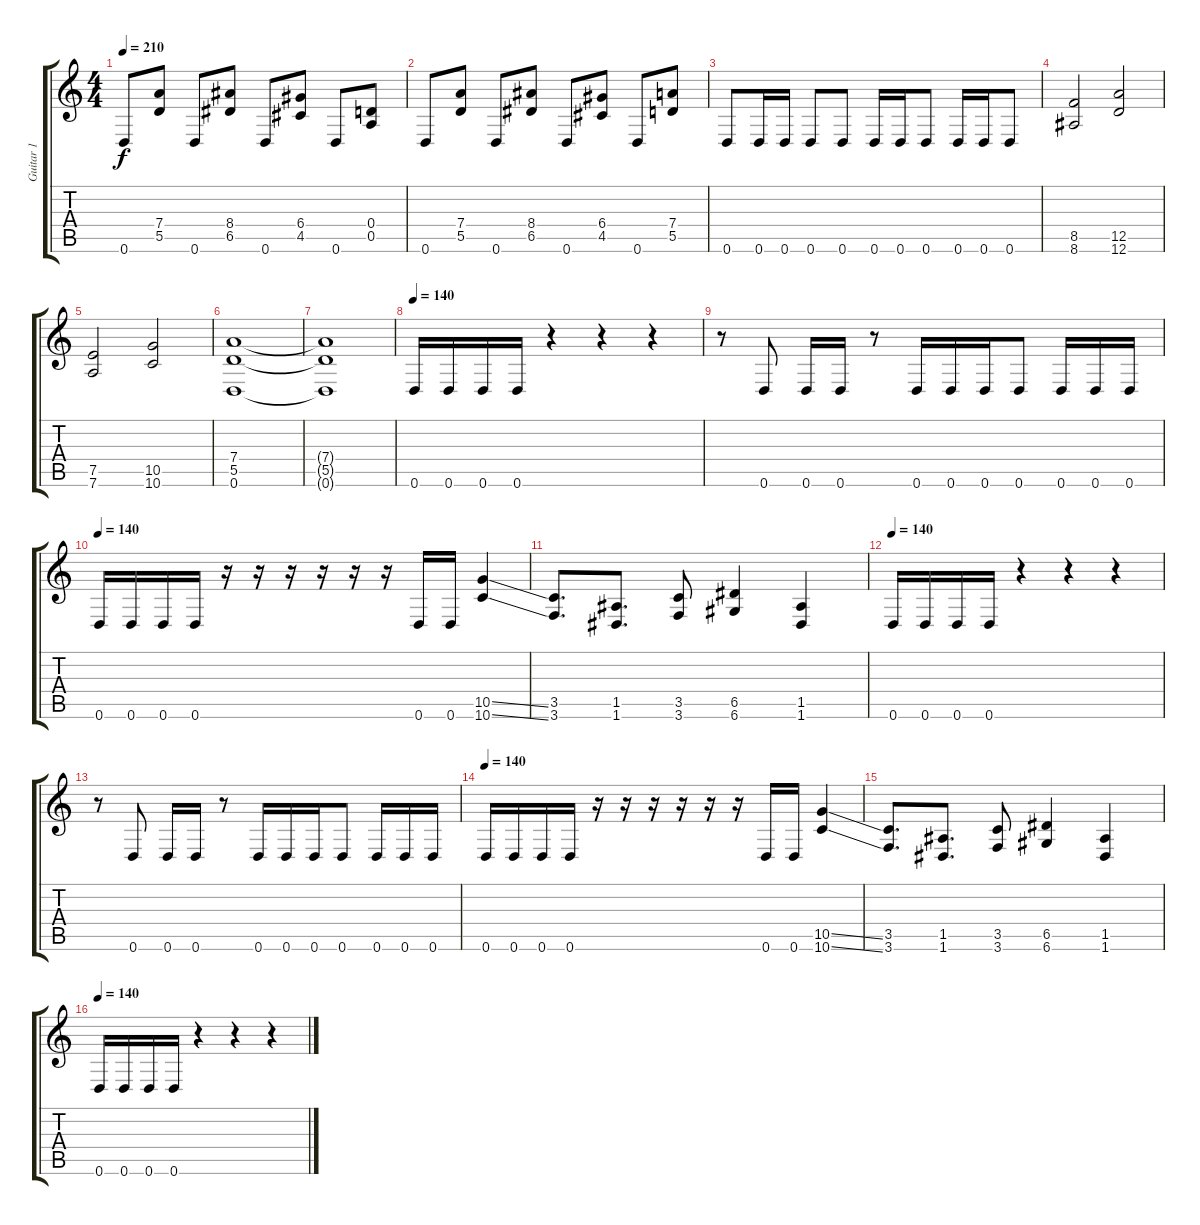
\track ("Guitar 1" "Guitar 1") {instrument overdrivenguitar}
\staff {score tabs}
\tuning (E4 B3 G3 D3 A2 D2) {hide}
\ts (4 4)
\tempo 210
\clef g2
\ks c
0.6.8{dy f} (7.4 5.5).8 0.6.8 (8.4 6.5).8 0.6.8 (6.4 4.5).8 0.6.8 (0.4 0.5).8 |
0.6.8 (7.4 5.5).8 0.6.8 (8.4 6.5).8 0.6.8 (6.4 4.5).8 0.6.8 (7.4 5.5).8 |
0.6.8 0.6.16 0.6.16 0.6.8 0.6.8 0.6.16 0.6.16 0.6.8 0.6.16 0.6.16 0.6.8 |
(8.5 8.6).2 (12.5 12.6).2 |
(7.5 7.6).2 (10.5 10.6).2 |
(7.4 5.5 0.6).1 |
(7.4{t} 5.5{t} 0.6{t}).1 |
\tempo 140
0.6.16 0.6.16 0.6.16 0.6.16 r.4 r.4 r.4 |
r.8 0.6.8 0.6.16 0.6.16 r.8 0.6.16 0.6.16 0.6.16 0.6.8 0.6.16 0.6.16 0.6.16 |
\tempo 140
0.6.16 0.6.16 0.6.16 0.6.16 r.16 r.16 r.16 r.16 r.16 r.16 0.6.16 0.6.16 (10.5{ss} 10.6{ss}).4 |
(3.5 3.6).8{d} (1.5 1.6).8{d} (3.5 3.6).8 (6.5 6.6).4 (1.5 1.6).4 |
\tempo 140
0.6.16 0.6.16 0.6.16 0.6.16 r.4 r.4 r.4 |
r.8 0.6.8 0.6.16 0.6.16 r.8 0.6.16 0.6.16 0.6.16 0.6.8 0.6.16 0.6.16 0.6.16 |
\tempo 140
0.6.16 0.6.16 0.6.16 0.6.16 r.16 r.16 r.16 r.16 r.16 r.16 0.6.16 0.6.16 (10.5{ss} 10.6{ss}).4 |
(3.5 3.6).8{d} (1.5 1.6).8{d} (3.5 3.6).8 (6.5 6.6).4 (1.5 1.6).4 |
\tempo 140
0.6.16 0.6.16 0.6.16 0.6.16 r.4 r.4 r.4
